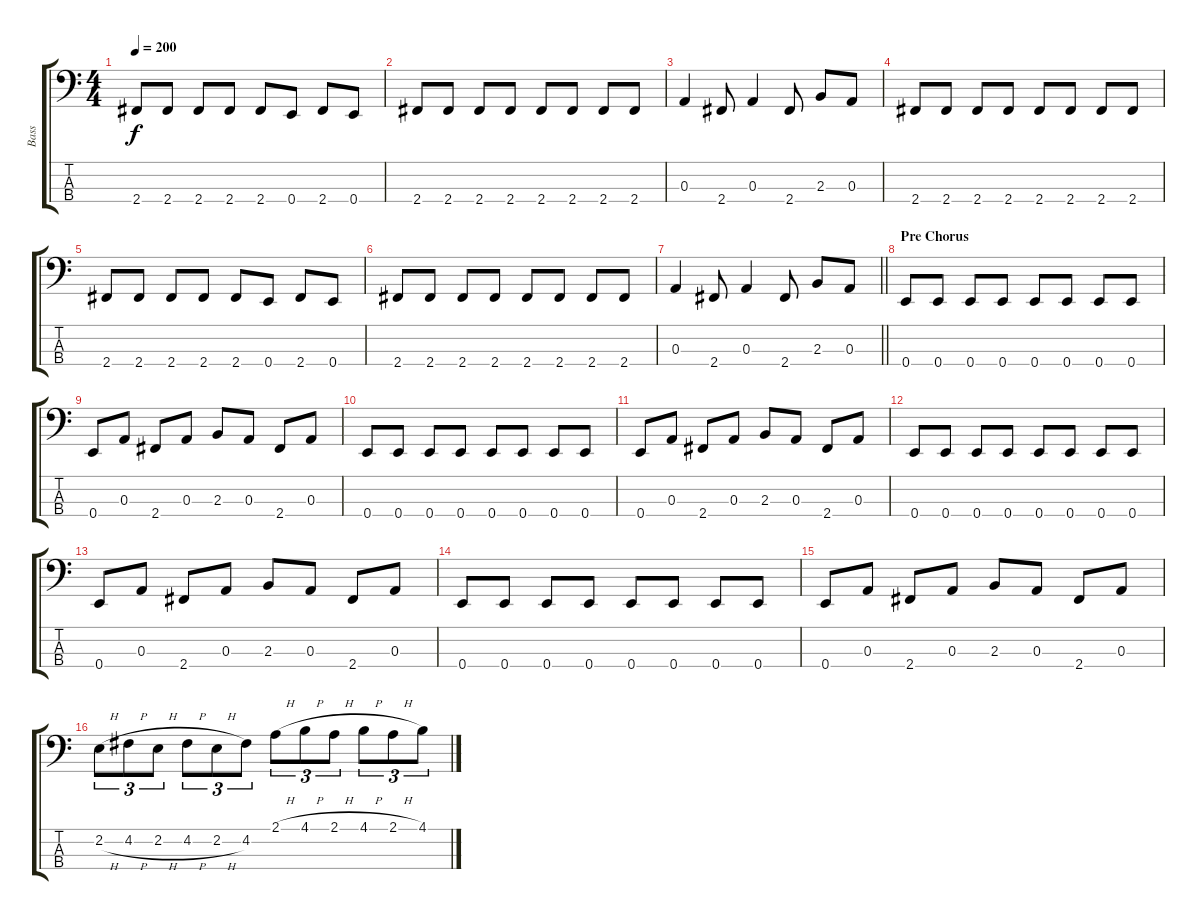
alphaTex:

\track ("Bass" "Bass") {instrument electricbassfinger}
\staff {score tabs}
\tuning (G2 D2 A1 E1) {hide}
\ts (4 4)
\tempo 200
\clef f4
\ks c
2.4.8{dy f} 2.4.8 2.4.8 2.4.8 2.4.8 0.4.8 2.4.8 0.4.8 |
2.4.8 2.4.8 2.4.8 2.4.8 2.4.8 2.4.8 2.4.8 2.4.8 |
0.3.4 2.4.8 0.3.4 2.4.8 2.3.8 0.3.8 |
2.4.8 2.4.8 2.4.8 2.4.8 2.4.8 2.4.8 2.4.8 2.4.8 |
2.4.8 2.4.8 2.4.8 2.4.8 2.4.8 0.4.8 2.4.8 0.4.8 |
2.4.8 2.4.8 2.4.8 2.4.8 2.4.8 2.4.8 2.4.8 2.4.8 |
\barLineRight lightlight
0.3.4 2.4.8 0.3.4 2.4.8 2.3.8 0.3.8 |
\section ("" "Pre Chorus")
0.4.8 0.4.8 0.4.8 0.4.8 0.4.8 0.4.8 0.4.8 0.4.8 |
0.4.8 0.3.8 2.4.8 0.3.8 2.3.8 0.3.8 2.4.8 0.3.8 |
0.4.8 0.4.8 0.4.8 0.4.8 0.4.8 0.4.8 0.4.8 0.4.8 |
0.4.8 0.3.8 2.4.8 0.3.8 2.3.8 0.3.8 2.4.8 0.3.8 |
0.4.8 0.4.8 0.4.8 0.4.8 0.4.8 0.4.8 0.4.8 0.4.8 |
0.4.8 0.3.8 2.4.8 0.3.8 2.3.8 0.3.8 2.4.8 0.3.8 |
0.4.8 0.4.8 0.4.8 0.4.8 0.4.8 0.4.8 0.4.8 0.4.8 |
0.4.8 0.3.8 2.4.8 0.3.8 2.3.8 0.3.8 2.4.8 0.3.8 |
2.2{h}.8{tu (3 2)} 4.2{h}.8{tu (3 2)} 2.2{h}.8{tu (3 2)} 4.2{h}.8{tu (3 2)} 2.2{h}.8{tu (3 2)} 4.2.8{tu (3 2)} 2.1{h}.8{tu (3 2)} 4.1{h}.8{tu (3 2)} 2.1{h}.8{tu (3 2)} 4.1{h}.8{tu (3 2)} 2.1{h}.8{tu (3 2)} 4.1.8{tu (3 2)}
